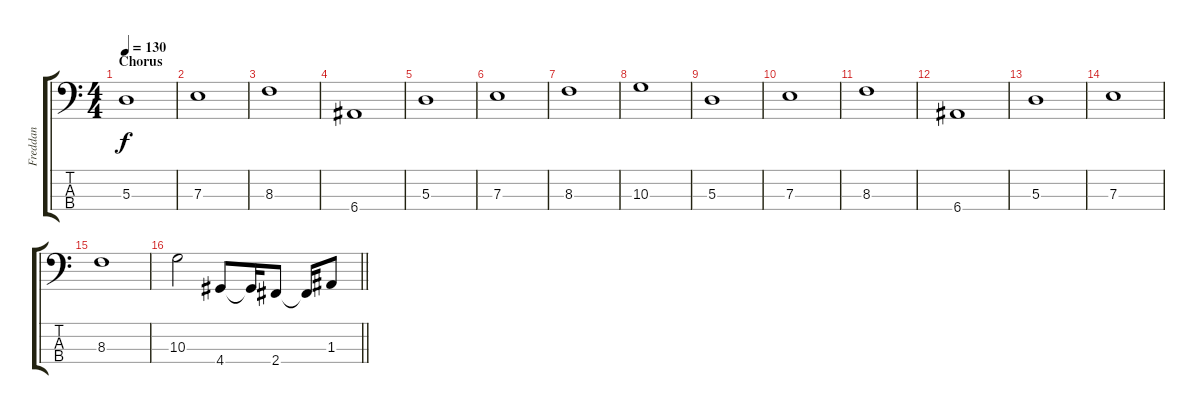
\track ("Freddan" "Freddan") {instrument electricbasspick}
\staff {score tabs}
\tuning (G2 D2 A1 E1) {hide}
\ts (4 4)
\section ("" "Chorus")
\tempo 130
\clef f4
\ks c
5.3.1{dy f} |
7.3.1 |
8.3.1 |
6.4.1 |
5.3.1 |
7.3.1 |
8.3.1 |
10.3.1 |
5.3.1 |
7.3.1 |
8.3.1 |
6.4.1 |
5.3.1 |
7.3.1 |
8.3.1 |
\barLineRight lightlight
10.3.2 4.4.8 4.4{t}.16 2.4.8 2.4{t}.16 1.3.8
